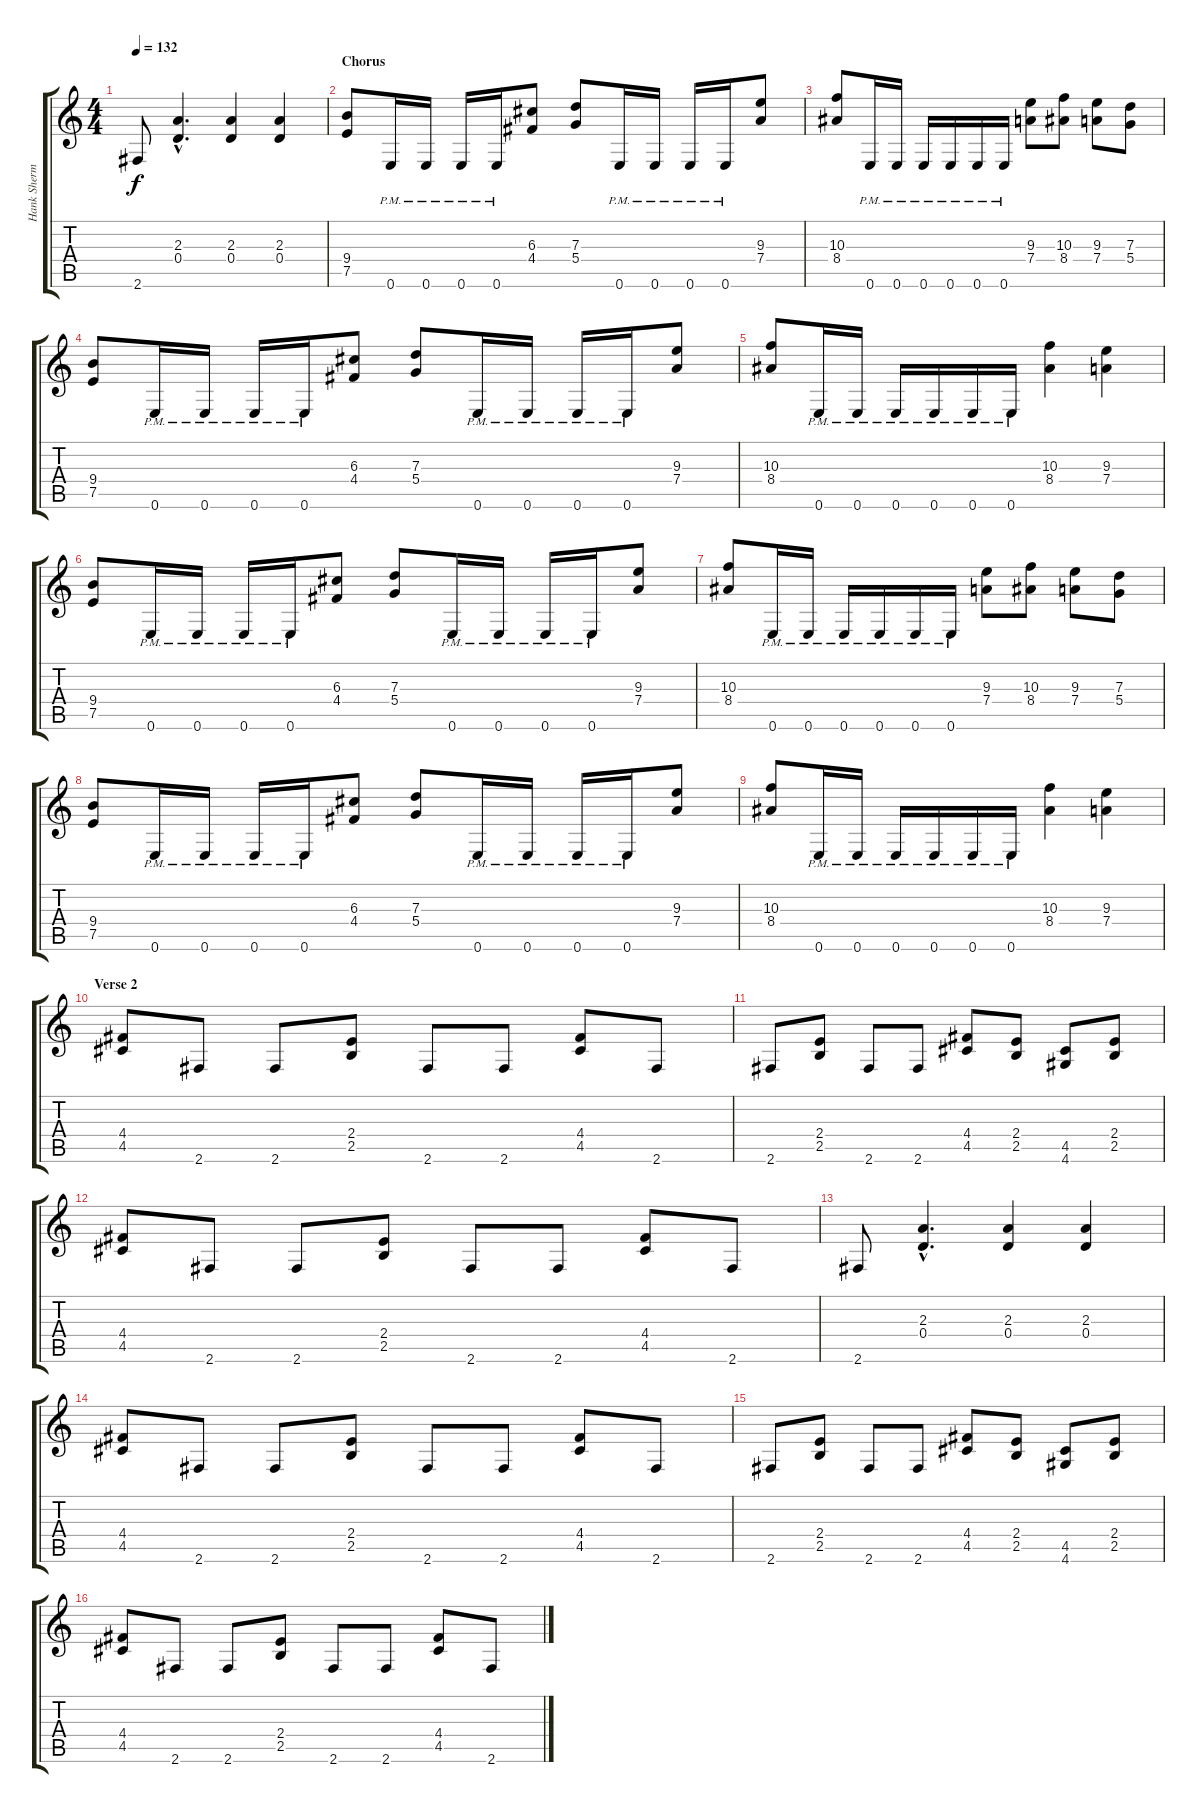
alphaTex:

\track ("Hank Shermann" "Hank Sherm") {instrument distortionguitar}
\staff {score tabs}
\tuning (E4 B3 G3 D3 A2 E2) {hide}
\ts (4 4)
\tempo 132
\clef g2
\ks c
2.6.8{dy f} (2.3{hac} 0.4{hac}).4{d} (2.3 0.4).4 (2.3 0.4).4 |
\section ("" "Chorus")
(9.4 7.5).8 0.6{pm}.16 0.6{pm}.16 0.6{pm}.16 0.6{pm}.16 (6.3 4.4).8 (7.3 5.4).8 0.6{pm}.16 0.6{pm}.16 0.6{pm}.16 0.6{pm}.16 (9.3 7.4).8 |
(10.3 8.4).8 0.6{pm}.16 0.6{pm}.16 0.6{pm}.16 0.6{pm}.16 0.6{pm}.16 0.6{pm}.16 (9.3 7.4).8 (10.3 8.4).8 (9.3 7.4).8 (7.3 5.4).8 |
(9.4 7.5).8 0.6{pm}.16 0.6{pm}.16 0.6{pm}.16 0.6{pm}.16 (6.3 4.4).8 (7.3 5.4).8 0.6{pm}.16 0.6{pm}.16 0.6{pm}.16 0.6{pm}.16 (9.3 7.4).8 |
(10.3 8.4).8 0.6{pm}.16 0.6{pm}.16 0.6{pm}.16 0.6{pm}.16 0.6{pm}.16 0.6{pm}.16 (10.3 8.4).4 (9.3 7.4).4 |
(9.4 7.5).8 0.6{pm}.16 0.6{pm}.16 0.6{pm}.16 0.6{pm}.16 (6.3 4.4).8 (7.3 5.4).8 0.6{pm}.16 0.6{pm}.16 0.6{pm}.16 0.6{pm}.16 (9.3 7.4).8 |
(10.3 8.4).8 0.6{pm}.16 0.6{pm}.16 0.6{pm}.16 0.6{pm}.16 0.6{pm}.16 0.6{pm}.16 (9.3 7.4).8 (10.3 8.4).8 (9.3 7.4).8 (7.3 5.4).8 |
(9.4 7.5).8 0.6{pm}.16 0.6{pm}.16 0.6{pm}.16 0.6{pm}.16 (6.3 4.4).8 (7.3 5.4).8 0.6{pm}.16 0.6{pm}.16 0.6{pm}.16 0.6{pm}.16 (9.3 7.4).8 |
(10.3 8.4).8 0.6{pm}.16 0.6{pm}.16 0.6{pm}.16 0.6{pm}.16 0.6{pm}.16 0.6{pm}.16 (10.3 8.4).4 (9.3 7.4).4 |
\section ("" "Verse 2")
(4.4 4.5).8 2.6.8 2.6.8 (2.4 2.5).8 2.6.8 2.6.8 (4.4 4.5).8 2.6.8 |
2.6.8 (2.4 2.5).8 2.6.8 2.6.8 (4.4 4.5).8 (2.4 2.5).8 (4.5 4.6).8 (2.4 2.5).8 |
(4.4 4.5).8 2.6.8 2.6.8 (2.4 2.5).8 2.6.8 2.6.8 (4.4 4.5).8 2.6.8 |
2.6.8 (2.3{hac} 0.4{hac}).4{d} (2.3 0.4).4 (2.3 0.4).4 |
(4.4 4.5).8 2.6.8 2.6.8 (2.4 2.5).8 2.6.8 2.6.8 (4.4 4.5).8 2.6.8 |
2.6.8 (2.4 2.5).8 2.6.8 2.6.8 (4.4 4.5).8 (2.4 2.5).8 (4.5 4.6).8 (2.4 2.5).8 |
(4.4 4.5).8 2.6.8 2.6.8 (2.4 2.5).8 2.6.8 2.6.8 (4.4 4.5).8 2.6.8
